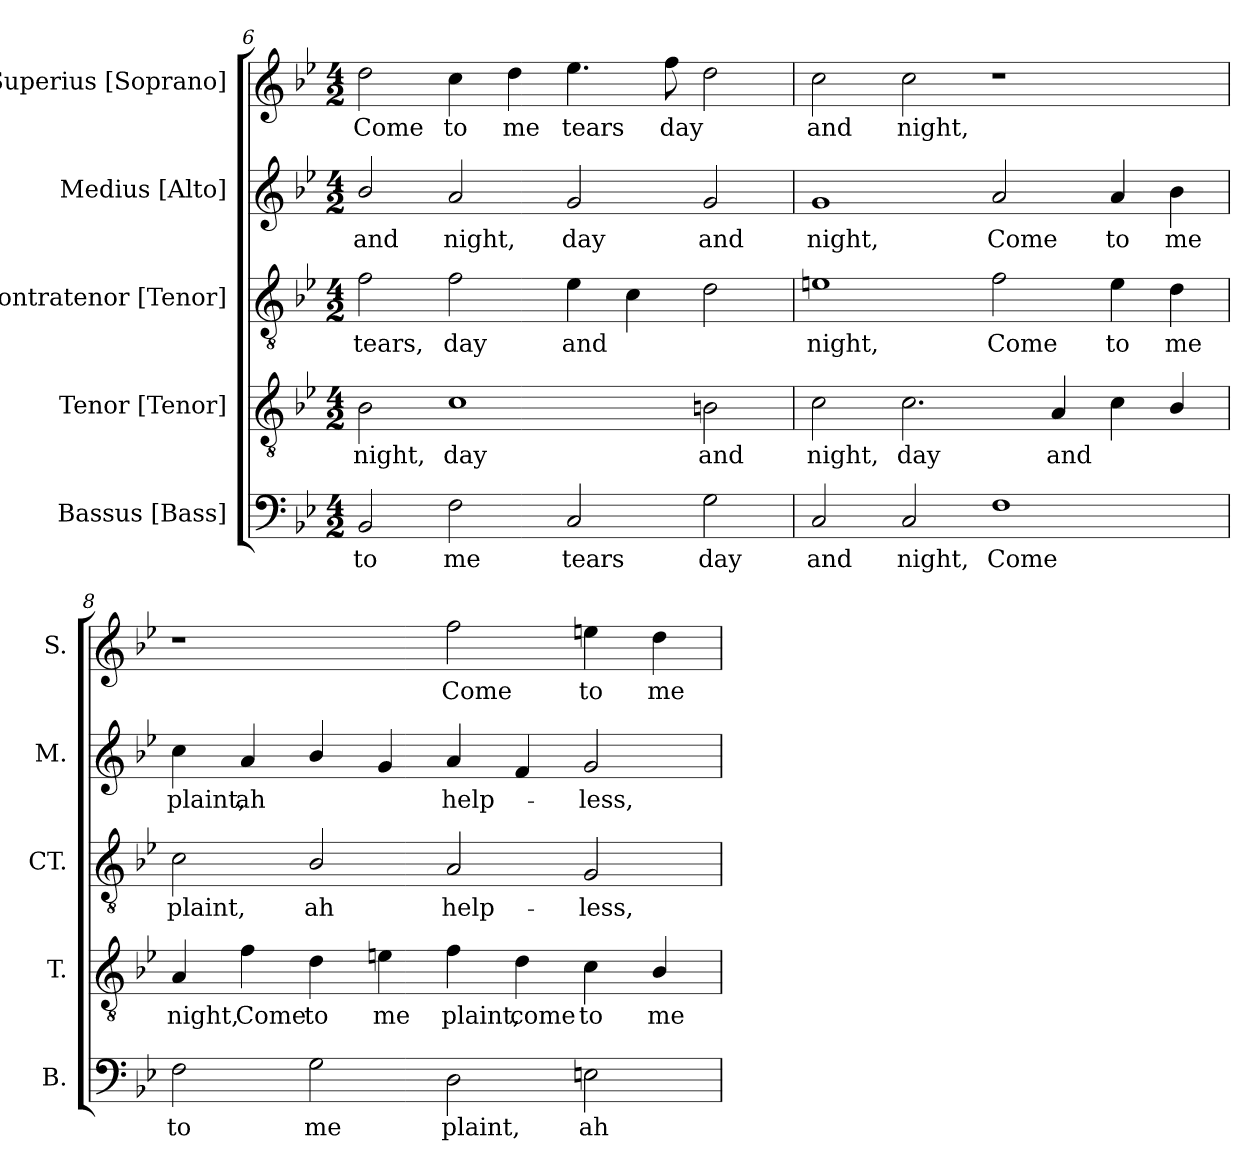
**kern	**text	**kern	**text	**kern	**text	**kern	**text	**kern	**text
*part5	*part5	*part4	*part4	*part3	*part3	*part2	*part2	*part1	*part1
*staff5	*staff5	*staff4	*staff4	*staff3	*staff3	*staff2	*staff2	*staff1	*staff1
*I"Bassus [Bass]	*	*I"Tenor [Tenor]	*	*I"Contratenor [Tenor]	*	*I"Medius [Alto]	*	*I"Superius [Soprano]	*
*I'B.	*	*I'T.	*	*I'CT.	*	*I'M.	*	*I'S.	*
*clefF4	*	*clefGv2	*	*clefGv2	*	*clefG2	*	*clefG2	*
*	*	*ITrd7c12	*	*ITrd7c12	*	*ITrd7c12	*	*	*
*k[b-e-]	*	*k[b-e-]	*	*k[b-e-]	*	*k[b-e-]	*	*k[b-e-]	*
*B-:	*	*B-:	*	*B-:	*	*B-:	*	*B-:	*
*M4/2	*	*M4/2	*	*M4/2	*	*M4/2	*	*M4/2	*
=6	=6	=6	=6	=6	=6	=6	=6	=6	=6
!	!LO:LY:b:color=#000000	!	!	!	!	!	!	!	!
!	!	!	!LO:LY:b:color=#000000	!	!	!	!	!	!
!	!	!	!	!	!LO:LY:b:color=#000000	!	!	!	!
!	!	!	!	!	!	!	!LO:LY:b:color=#000000	!	!
!	!	!	!	!	!	!	!	!	!LO:LY:b:color=#000000
2BB-i/	to	2BB-i\	night,	2Fi\	tears,	2B-i/	and	2ddi\	Come
!	!LO:LY:b:color=#000000	!	!	!	!	!	!	!	!
!	!	!	!LO:LY:b:color=#000000	!	!	!	!	!	!
!	!	!	!	!	!LO:LY:b:color=#000000	!	!	!	!
!	!	!	!	!	!	!	!LO:LY:b:color=#000000	!	!
!	!	!	!	!	!	!	!	!	!LO:LY:b:color=#000000
2Fi\	me	1Ci	day	2Fi\	day	2Ai/	night,	4cci\	to
!	!	!	!	!	!	!	!	!	!LO:LY:b:color=#000000
.	.	.	.	.	.	.	.	4ddi\	me
!	!LO:LY:b:color=#000000	!	!	!	!	!	!	!	!
!	!	!	!	!	!LO:LY:b:color=#000000	!	!	!	!
!	!	!	!	!	!	!	!LO:LY:b:color=#000000	!	!
!	!	!	!	!	!	!	!	!	!LO:LY:b:color=#000000
2Ci/	tears	.	.	4E-i\	and	2Gi/	day	4.ee-i\	tears
.	.	.	.	4Ci\	.	.	.	.	.
!	!	!	!	!	!	!	!	!	!LO:LY:b:color=#000000
.	.	.	.	.	.	.	.	8ffi\	day
!	!LO:LY:b:color=#000000	!	!	!	!	!	!	!	!
!	!	!	!LO:LY:b:color=#000000	!	!	!	!	!	!
!	!	!	!	!	!	!	!LO:LY:b:color=#000000	!	!
2Gi\	day	2BBni\	and	2Di\	.	2Gi/	and	2ddi\	.
=7	=7	=7	=7	=7	=7	=7	=7	=7	=7
!	!LO:LY:b:color=#000000	!	!	!	!	!	!	!	!
!	!	!	!LO:LY:b:color=#000000	!	!	!	!	!	!
!	!	!	!	!	!LO:LY:b:color=#000000	!	!	!	!
!	!	!	!	!	!	!	!LO:LY:b:color=#000000	!	!
!	!	!	!	!	!	!	!	!	!LO:LY:b:color=#000000
2Ci/	and	2Ci\	night,	1Eni	night,	1Gi	night,	2cci\	and
!	!LO:LY:b:color=#000000	!	!	!	!	!	!	!	!
!	!	!	!LO:LY:b:color=#000000	!	!	!	!	!	!
!	!	!	!	!	!	!	!	!	!LO:LY:b:color=#000000
2Ci/	night,	2.Ci\	day	.	.	.	.	2cci\	night,
!	!LO:LY:b:color=#000000	!	!	!	!	!	!	!	!
!	!	!	!	!	!LO:LY:b:color=#000000	!	!	!	!
!	!	!	!	!	!	!	!LO:LY:b:color=#000000	!	!
1Fi	Come	.	.	2Fi\	Come	2Ai/	Come	1r	.
!	!	!	!LO:LY:b:color=#000000	!	!	!	!	!	!
.	.	4AAi/	and	.	.	.	.	.	.
!	!	!	!	!	!LO:LY:b:color=#000000	!	!	!	!
!	!	!	!	!	!	!	!LO:LY:b:color=#000000	!	!
.	.	4Ci\	.	4Ei\	to	4Ai/	to	.	.
!	!	!	!	!	!LO:LY:b:color=#000000	!	!	!	!
!	!	!	!	!	!	!	!LO:LY:b:color=#000000	!	!
.	.	4BB-i/	.	4Di\	me	4B-i\	me	.	.
!!LO:LB:g=z
=8	=8	=8	=8	=8	=8	=8	=8	=8	=8
!	!LO:LY:b:color=#000000	!	!	!	!	!	!	!	!
!	!	!	!LO:LY:b:color=#000000	!	!	!	!	!	!
!	!	!	!	!	!LO:LY:b:color=#000000	!	!	!	!
!	!	!	!	!	!	!	!LO:LY:b:color=#000000	!	!
2Fi\	to	4AAi/	night,	2Ci\	plaint,	4ci\	plaint,	1r	.
!	!	!	!LO:LY:b:color=#000000	!	!	!	!	!	!
!	!	!	!	!	!	!	!LO:LY:b:color=#000000	!	!
.	.	4Fi\	Come	.	.	4Ai/	ah	.	.
!	!LO:LY:b:color=#000000	!	!	!	!	!	!	!	!
!	!	!	!LO:LY:b:color=#000000	!	!	!	!	!	!
!	!	!	!	!	!LO:LY:b:color=#000000	!	!	!	!
2Gi\	me	4Di\	to	2BB-i/	ah	4B-i/	.	.	.
!	!	!	!LO:LY:b:color=#000000	!	!	!	!	!	!
.	.	4Eni\	me	.	.	4Gi/	.	.	.
!	!LO:LY:b:color=#000000	!	!	!	!	!	!	!	!
!	!	!	!LO:LY:b:color=#000000	!	!	!	!	!	!
!	!	!	!	!	!LO:LY:b:color=#000000	!	!	!	!
!	!	!	!	!	!	!	!LO:LY:b:color=#000000	!	!
!	!	!	!	!	!	!	!	!	!LO:LY:b:color=#000000
2Di\	plaint,	4Fi\	plaint,	2AAi/	help-	4Ai/	help-	2ffi\	Come
!	!	!	!LO:LY:b:color=#000000	!	!	!	!	!	!
.	.	4Di\	come	.	.	4Fi/	.	.	.
!	!LO:LY:b:color=#000000	!	!	!	!	!	!	!	!
!	!	!	!LO:LY:b:color=#000000	!	!	!	!	!	!
!	!	!	!	!	!LO:LY:b:color=#000000	!	!	!	!
!	!	!	!	!	!	!	!LO:LY:b:color=#000000	!	!
!	!	!	!	!	!	!	!	!	!LO:LY:b:color=#000000
2Eni\	ah	4Ci\	to	2GGi/	-less,	2Gi/	-less,	4eeni\	to
!	!	!	!LO:LY:b:color=#000000	!	!	!	!	!	!
!	!	!	!	!	!	!	!	!	!LO:LY:b:color=#000000
.	.	4BB-i/	me	.	.	.	.	4ddi\	me
=	=	=	=	=	=	=	=	=	=
*-	*-	*-	*-	*-	*-	*-	*-	*-	*-
